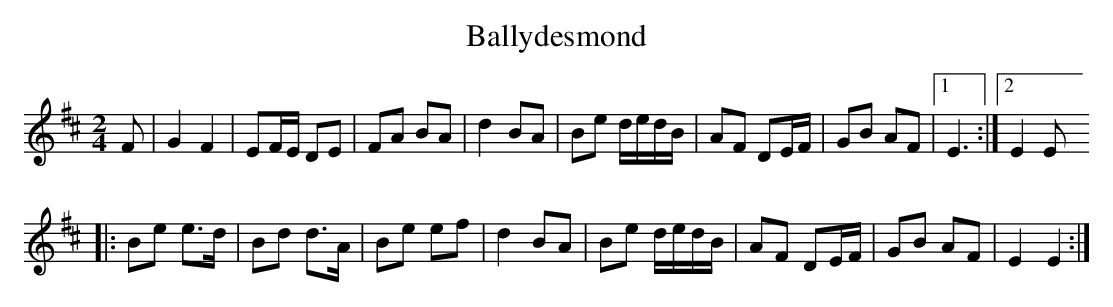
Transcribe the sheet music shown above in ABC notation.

X:1
T:Ballydesmond
M:2/4
L:1/8
K:D
F|G2F2|EF/2E/2 DE|FA BA|d2BA|Be d/2e/2d/2B/2|AF DE/2F/2|GB AF|1E3:|2E2 E
2|:Be e>d|Bd d>A|Be ef|d2 BA|Be d/2e/2d/2B/2|AF DE/2F/2|GB AF|E2 E2:|
